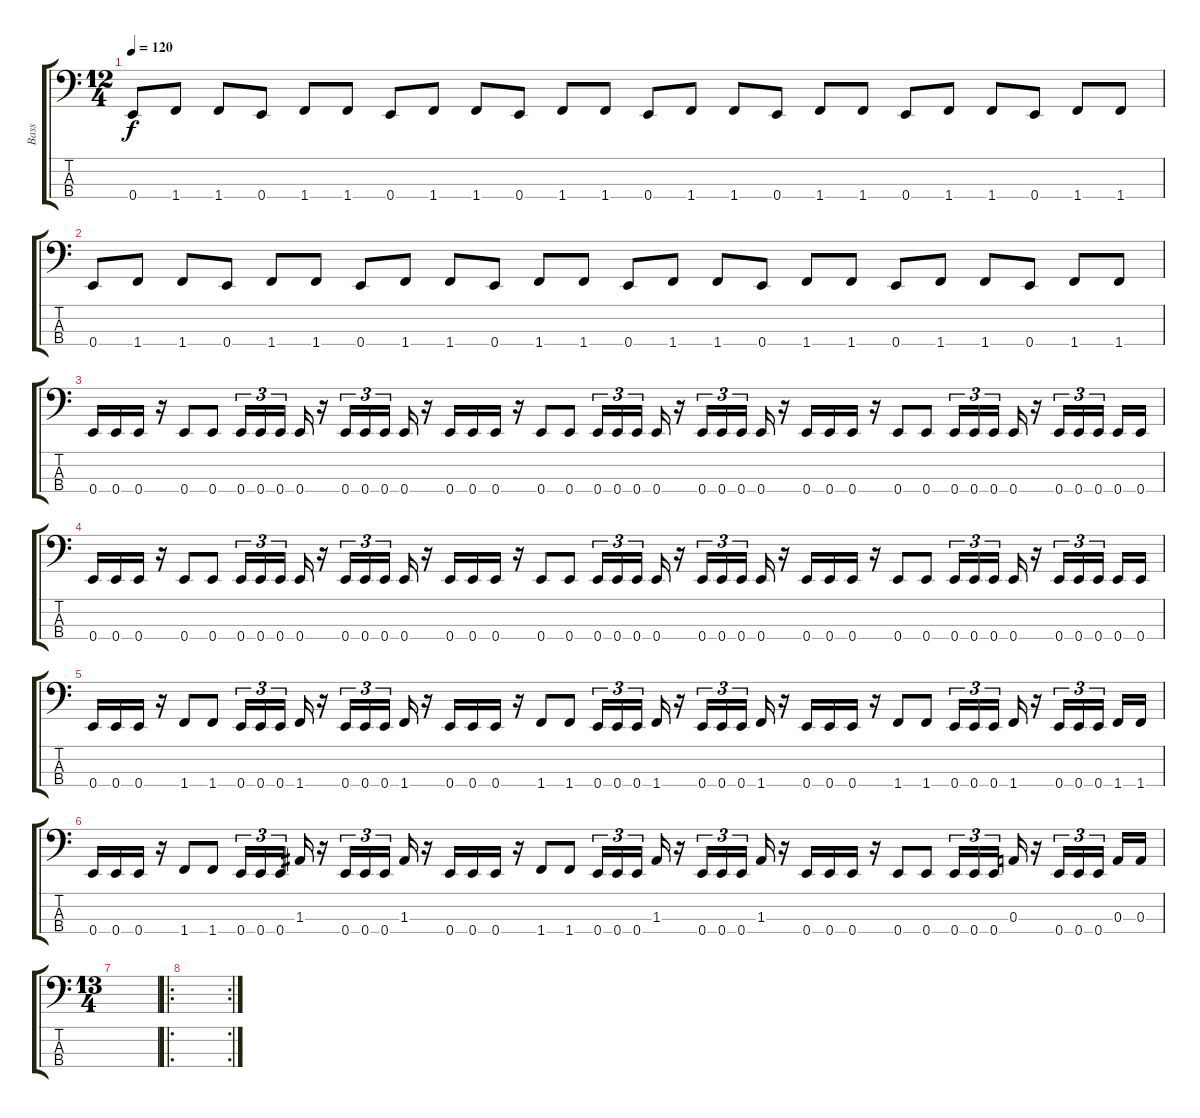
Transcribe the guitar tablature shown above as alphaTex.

\track ("Bass" "Bass") {instrument electricbasspick}
\staff {score tabs}
\tuning (G2 D2 A1 E1) {hide}
\ts (12 4)
\tempo 120
\clef f4
\ks c
0.4.8{dy f} 1.4.8 1.4.8 0.4.8 1.4.8 1.4.8 0.4.8 1.4.8 1.4.8 0.4.8 1.4.8 1.4.8 0.4.8 1.4.8 1.4.8 0.4.8 1.4.8 1.4.8 0.4.8 1.4.8 1.4.8 0.4.8 1.4.8 1.4.8 |
0.4.8 1.4.8 1.4.8 0.4.8 1.4.8 1.4.8 0.4.8 1.4.8 1.4.8 0.4.8 1.4.8 1.4.8 0.4.8 1.4.8 1.4.8 0.4.8 1.4.8 1.4.8 0.4.8 1.4.8 1.4.8 0.4.8 1.4.8 1.4.8 |
0.4.16 0.4.16 0.4.16 r.16 0.4.8 0.4.8 0.4.16{tu (3 2)} 0.4.16{tu (3 2)} 0.4.16{tu (3 2)} 0.4.16 r.16 0.4.16{tu (3 2)} 0.4.16{tu (3 2)} 0.4.16{tu (3 2)} 0.4.16 r.16 0.4.16 0.4.16 0.4.16 r.16 0.4.8 0.4.8 0.4.16{tu (3 2)} 0.4.16{tu (3 2)} 0.4.16{tu (3 2)} 0.4.16 r.16 0.4.16{tu (3 2)} 0.4.16{tu (3 2)} 0.4.16{tu (3 2)} 0.4.16 r.16 0.4.16 0.4.16 0.4.16 r.16 0.4.8 0.4.8 0.4.16{tu (3 2)} 0.4.16{tu (3 2)} 0.4.16{tu (3 2)} 0.4.16 r.16 0.4.16{tu (3 2)} 0.4.16{tu (3 2)} 0.4.16{tu (3 2)} 0.4.16 0.4.16 |
0.4.16 0.4.16 0.4.16 r.16 0.4.8 0.4.8 0.4.16{tu (3 2)} 0.4.16{tu (3 2)} 0.4.16{tu (3 2)} 0.4.16 r.16 0.4.16{tu (3 2)} 0.4.16{tu (3 2)} 0.4.16{tu (3 2)} 0.4.16 r.16 0.4.16 0.4.16 0.4.16 r.16 0.4.8 0.4.8 0.4.16{tu (3 2)} 0.4.16{tu (3 2)} 0.4.16{tu (3 2)} 0.4.16 r.16 0.4.16{tu (3 2)} 0.4.16{tu (3 2)} 0.4.16{tu (3 2)} 0.4.16 r.16 0.4.16 0.4.16 0.4.16 r.16 0.4.8 0.4.8 0.4.16{tu (3 2)} 0.4.16{tu (3 2)} 0.4.16{tu (3 2)} 0.4.16 r.16 0.4.16{tu (3 2)} 0.4.16{tu (3 2)} 0.4.16{tu (3 2)} 0.4.16 0.4.16 |
0.4.16 0.4.16 0.4.16 r.16 1.4.8 1.4.8 0.4.16{tu (3 2)} 0.4.16{tu (3 2)} 0.4.16{tu (3 2)} 1.4.16 r.16 0.4.16{tu (3 2)} 0.4.16{tu (3 2)} 0.4.16{tu (3 2)} 1.4.16 r.16 0.4.16 0.4.16 0.4.16 r.16 1.4.8 1.4.8 0.4.16{tu (3 2)} 0.4.16{tu (3 2)} 0.4.16{tu (3 2)} 1.4.16 r.16 0.4.16{tu (3 2)} 0.4.16{tu (3 2)} 0.4.16{tu (3 2)} 1.4.16 r.16 0.4.16 0.4.16 0.4.16 r.16 1.4.8 1.4.8 0.4.16{tu (3 2)} 0.4.16{tu (3 2)} 0.4.16{tu (3 2)} 1.4.16 r.16 0.4.16{tu (3 2)} 0.4.16{tu (3 2)} 0.4.16{tu (3 2)} 1.4.16 1.4.16 |
0.4.16 0.4.16 0.4.16 r.16 1.4.8 1.4.8 0.4.16{tu (3 2)} 0.4.16{tu (3 2)} 0.4.16{tu (3 2)} 1.3.16 r.16 0.4.16{tu (3 2)} 0.4.16{tu (3 2)} 0.4.16{tu (3 2)} 1.3.16 r.16 0.4.16 0.4.16 0.4.16 r.16 1.4.8 1.4.8 0.4.16{tu (3 2)} 0.4.16{tu (3 2)} 0.4.16{tu (3 2)} 1.3.16 r.16 0.4.16{tu (3 2)} 0.4.16{tu (3 2)} 0.4.16{tu (3 2)} 1.3.16 r.16 0.4.16 0.4.16 0.4.16 r.16 0.4.8 0.4.8 0.4.16{tu (3 2)} 0.4.16{tu (3 2)} 0.4.16{tu (3 2)} 0.3.16 r.16 0.4.16{tu (3 2)} 0.4.16{tu (3 2)} 0.4.16{tu (3 2)} 0.3.16 0.3.16 |
\ts (13 4)
|
\ro
\rc 2
